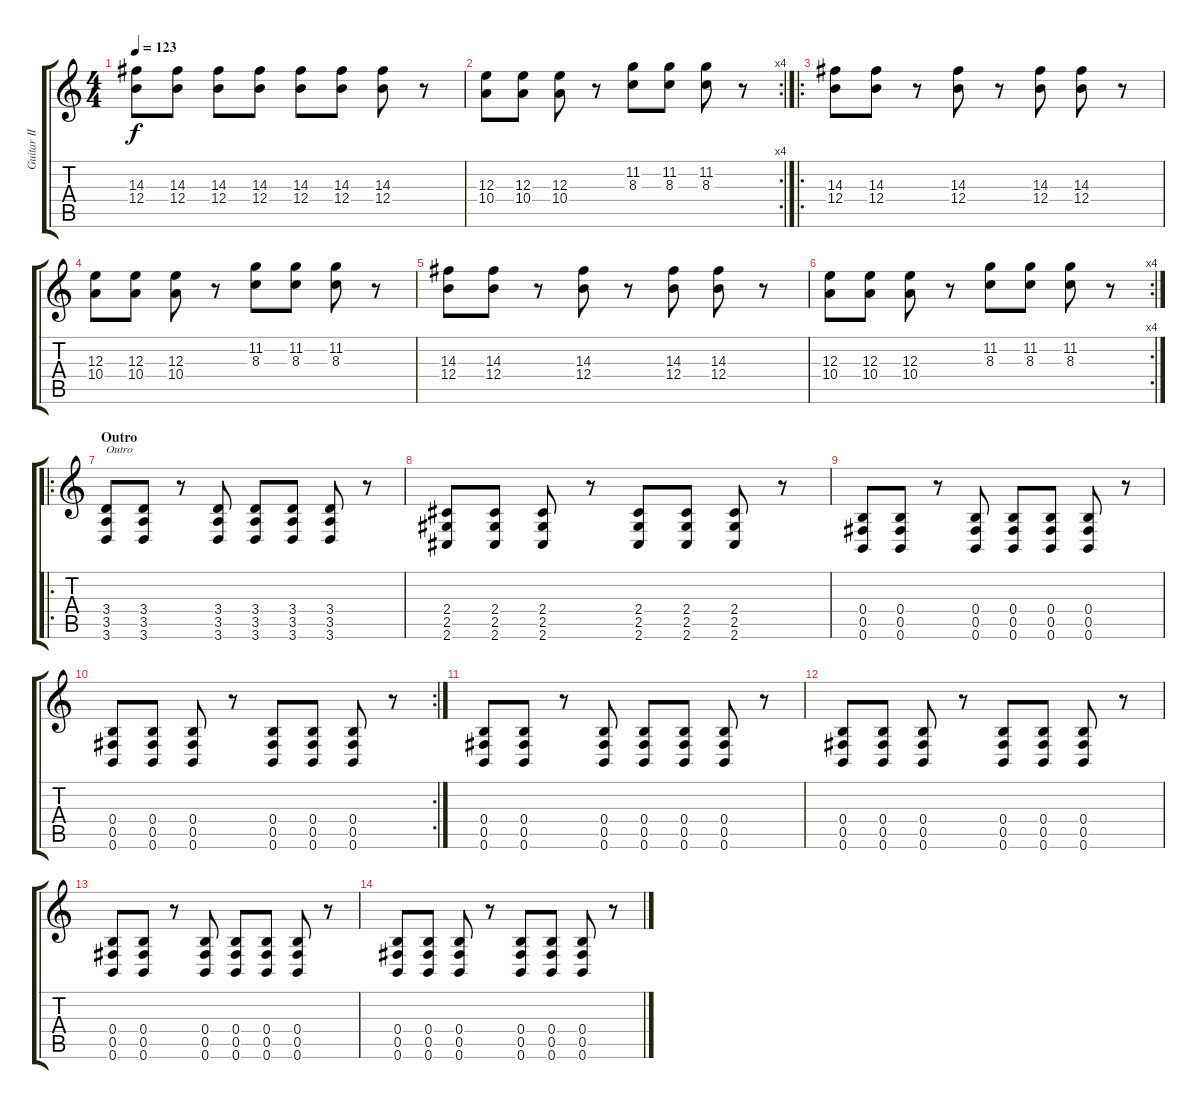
\track ("Guitar II [Mike Gallagher]" "Guitar II ") {instrument distortionguitar}
\staff {score tabs}
\tuning (Db4 Ab3 E3 B2 Gb2 B1) {hide}
\ts (4 4)
\tempo 123
\clef g2
\ks c
(14.3 12.4).8{dy f} (14.3 12.4).8 (14.3 12.4).8 (14.3 12.4).8 (14.3 12.4).8 (14.3 12.4).8 (14.3 12.4).8 r.8 |
\rc 4
(12.3 10.4).8 (12.3 10.4).8 (12.3 10.4).8 r.8 (11.2 8.3).8 (11.2 8.3).8 (11.2 8.3).8 r.8 |
\ro
(14.3 12.4).8 (14.3 12.4).8 r.8 (14.3 12.4).8 r.8 (14.3 12.4).8 (14.3 12.4).8 r.8 |
(12.3 10.4).8 (12.3 10.4).8 (12.3 10.4).8 r.8 (11.2 8.3).8 (11.2 8.3).8 (11.2 8.3).8 r.8 |
(14.3 12.4).8 (14.3 12.4).8 r.8 (14.3 12.4).8 r.8 (14.3 12.4).8 (14.3 12.4).8 r.8 |
\rc 4
(12.3 10.4).8 (12.3 10.4).8 (12.3 10.4).8 r.8 (11.2 8.3).8 (11.2 8.3).8 (11.2 8.3).8 r.8 |
\ro
\section ("" "Outro")
(3.4 3.5 3.6).8{txt "Outro"} (3.4 3.5 3.6).8 r.8 (3.4 3.5 3.6).8 (3.4 3.5 3.6).8 (3.4 3.5 3.6).8 (3.4 3.5 3.6).8 r.8 |
(2.4 2.5 2.6).8 (2.4 2.5 2.6).8 (2.4 2.5 2.6).8 r.8 (2.4 2.5 2.6).8 (2.4 2.5 2.6).8 (2.4 2.5 2.6).8 r.8 |
(0.4 0.5 0.6).8 (0.4 0.5 0.6).8 r.8 (0.4 0.5 0.6).8 (0.4 0.5 0.6).8 (0.4 0.5 0.6).8 (0.4 0.5 0.6).8 r.8 |
\rc 2
(0.4 0.5 0.6).8 (0.4 0.5 0.6).8 (0.4 0.5 0.6).8 r.8 (0.4 0.5 0.6).8 (0.4 0.5 0.6).8 (0.4 0.5 0.6).8 r.8 |
(0.4 0.5 0.6).8 (0.4 0.5 0.6).8 r.8 (0.4 0.5 0.6).8 (0.4 0.5 0.6).8 (0.4 0.5 0.6).8 (0.4 0.5 0.6).8 r.8 |
(0.4 0.5 0.6).8 (0.4 0.5 0.6).8 (0.4 0.5 0.6).8 r.8 (0.4 0.5 0.6).8 (0.4 0.5 0.6).8 (0.4 0.5 0.6).8 r.8 |
(0.4 0.5 0.6).8 (0.4 0.5 0.6).8 r.8 (0.4 0.5 0.6).8 (0.4 0.5 0.6).8 (0.4 0.5 0.6).8 (0.4 0.5 0.6).8 r.8 |
(0.4 0.5 0.6).8 (0.4 0.5 0.6).8 (0.4 0.5 0.6).8 r.8 (0.4 0.5 0.6).8 (0.4 0.5 0.6).8 (0.4 0.5 0.6).8 r.8
